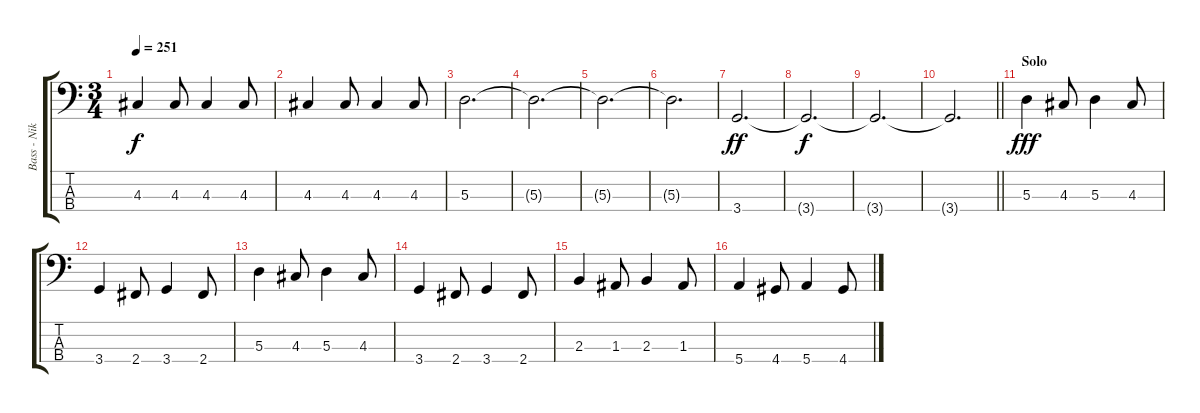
\track ("Bass - Nikola" "Bass - Nik") {instrument electricbasspick}
\staff {score tabs}
\tuning (G2 D2 A1 E1) {hide}
\ts (3 4)
\tempo 251
\clef f4
\ks c
4.3.4{dy f} 4.3.8 4.3.4 4.3.8 |
4.3.4 4.3.8 4.3.4 4.3.8 |
5.3.2{d} |
5.3{t}.2{d} |
5.3{t}.2{d} |
5.3{t}.2{d} |
3.4.2{d dy ff} |
3.4{t}.2{d dy f} |
3.4{t}.2{d} |
\barLineRight lightlight
3.4{t}.2{d} |
\section ("" "Solo")
5.3.4{dy fff} 4.3.8 5.3.4 4.3.8 |
3.4.4 2.4.8 3.4.4 2.4.8 |
5.3.4 4.3.8 5.3.4 4.3.8 |
3.4.4 2.4.8 3.4.4 2.4.8 |
2.3.4 1.3.8 2.3.4 1.3.8 |
5.4.4 4.4.8 5.4.4 4.4.8
